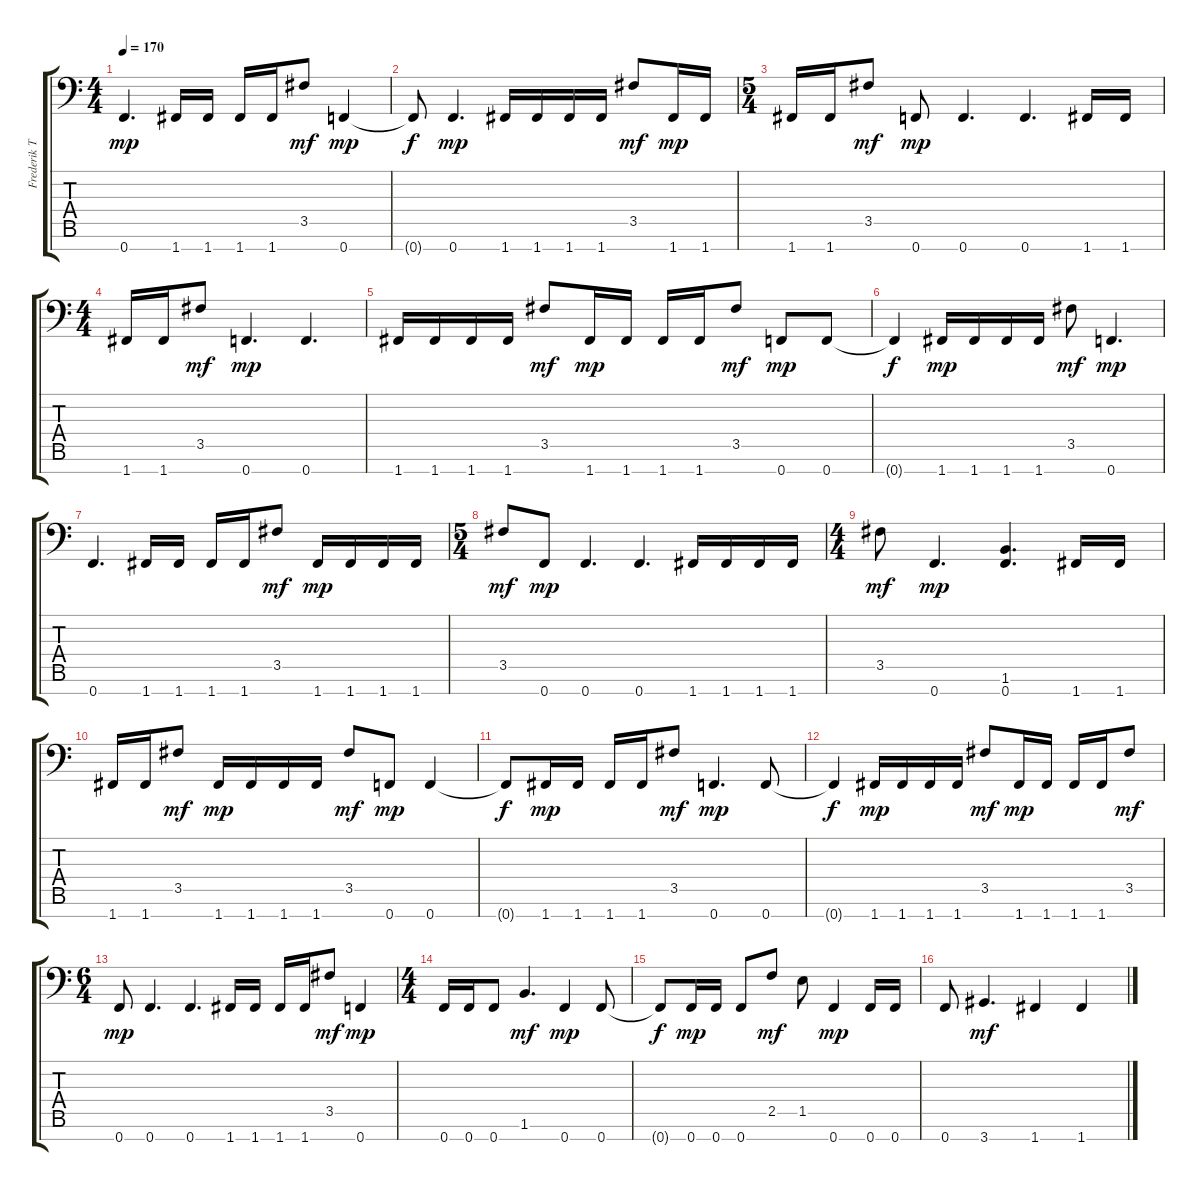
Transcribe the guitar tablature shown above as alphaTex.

\track ("Frederik Thordendal" "Frederik T") {instrument distortionguitar}
\staff {score tabs}
\tuning (Bb3 F3 Db3 Ab2 Eb2 Bb1 F1) {hide}
\ts (4 4)
\tempo 170
\clef f4
\ks c
0.7.4{d dy mp} 1.7.16 1.7.16 1.7.16 1.7.16 3.5.8{dy mf} 0.7.4{dy mp} |
0.7{t}.8{dy f} 0.7.4{d dy mp} 1.7.16 1.7.16 1.7.16 1.7.16 3.5.8{dy mf} 1.7.16{dy mp} 1.7.16 |
\ts (5 4)
1.7.16 1.7.16 3.5.8{dy mf} 0.7.8{dy mp} 0.7.4{d} 0.7.4{d} 1.7.16 1.7.16 |
\ts (4 4)
1.7.16 1.7.16 3.5.8{dy mf} 0.7.4{d dy mp} 0.7.4{d} |
1.7.16 1.7.16 1.7.16 1.7.16 3.5.8{dy mf} 1.7.16{dy mp} 1.7.16 1.7.16 1.7.16 3.5.8{dy mf} 0.7.8{dy mp} 0.7.8 |
0.7{t}.4{dy f} 1.7.16{dy mp} 1.7.16 1.7.16 1.7.16 3.5.8{dy mf} 0.7.4{d dy mp} |
0.7.4{d} 1.7.16 1.7.16 1.7.16 1.7.16 3.5.8{dy mf} 1.7.16{dy mp} 1.7.16 1.7.16 1.7.16 |
\ts (5 4)
3.5.8{dy mf} 0.7.8{dy mp} 0.7.4{d} 0.7.4{d} 1.7.16 1.7.16 1.7.16 1.7.16 |
\ts (4 4)
3.5.8{dy mf} 0.7.4{d dy mp} (1.6 0.7).4{d} 1.7.16 1.7.16 |
1.7.16 1.7.16 3.5.8{dy mf} 1.7.16{dy mp} 1.7.16 1.7.16 1.7.16 3.5.8{dy mf} 0.7.8{dy mp} 0.7.4 |
0.7{t}.8{dy f} 1.7.16{dy mp} 1.7.16 1.7.16 1.7.16 3.5.8{dy mf} 0.7.4{d dy mp} 0.7.8 |
0.7{t}.4{dy f} 1.7.16{dy mp} 1.7.16 1.7.16 1.7.16 3.5.8{dy mf} 1.7.16{dy mp} 1.7.16 1.7.16 1.7.16 3.5.8{dy mf} |
\ts (6 4)
0.7.8{dy mp} 0.7.4{d} 0.7.4{d} 1.7.16 1.7.16 1.7.16 1.7.16 3.5.8{dy mf} 0.7.4{dy mp} |
\ts (4 4)
0.7.16 0.7.16 0.7.8 1.6.4{d dy mf} 0.7.4{dy mp} 0.7.8 |
0.7{t}.8{dy f} 0.7.16{dy mp} 0.7.16 0.7.8 2.5.8{dy mf} 1.5.8 0.7.4{dy mp} 0.7.16 0.7.16 |
0.7.8 3.7.4{d dy mf} 1.7.4 1.7.4
